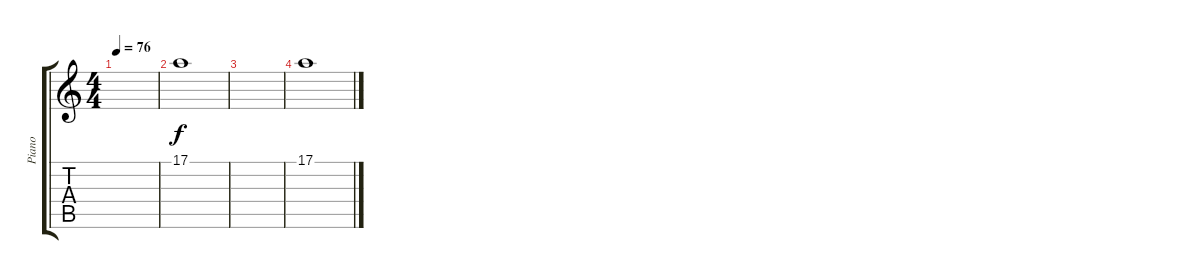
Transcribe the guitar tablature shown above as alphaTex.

\track ("Piano" "Piano") {instrument electricpiano1}
\staff {score tabs}
\tuning (E4 B3 G3 D3 A2 E2) {hide}
\ts (4 4)
\tempo 76
\clef g2
\ks c
|
17.1.1{volume 0} |
|
17.1.1
